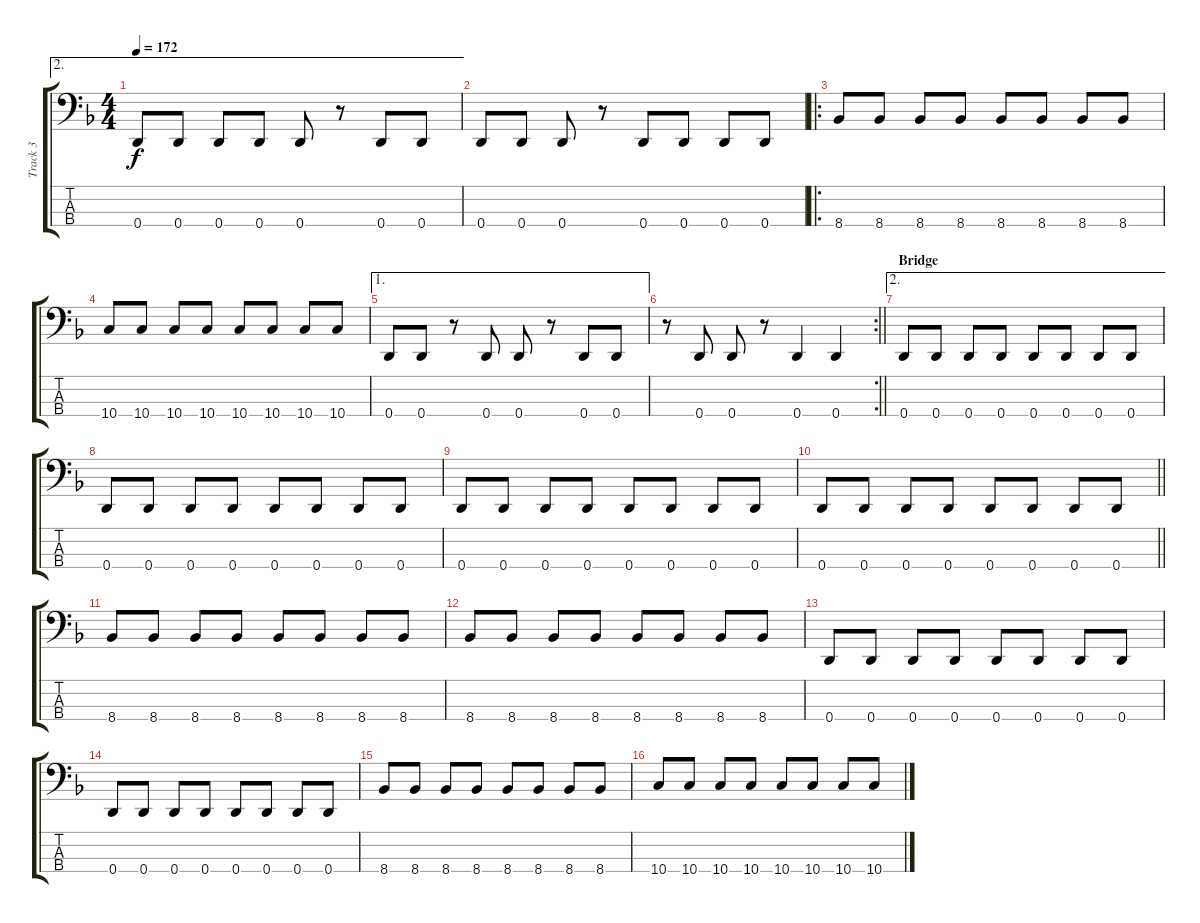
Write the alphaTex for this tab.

\track ("Track 3" "Track 3") {instrument electricbassfinger}
\staff {score tabs}
\tuning (G2 D2 A1 D1) {hide}
\ae 2
\ts (4 4)
\tempo 172
\clef f4
\ks f
0.4.8{dy f} 0.4.8 0.4.8 0.4.8 0.4.8 r.8 0.4.8 0.4.8 |
0.4.8 0.4.8 0.4.8 r.8 0.4.8 0.4.8 0.4.8 0.4.8 |
\ro
8.4.8 8.4.8 8.4.8 8.4.8 8.4.8 8.4.8 8.4.8 8.4.8 |
10.4.8 10.4.8 10.4.8 10.4.8 10.4.8 10.4.8 10.4.8 10.4.8 |
\ae 1
0.4.8 0.4.8 r.8 0.4.8 0.4.8 r.8 0.4.8 0.4.8 |
\rc 2
\barLineRight lightlight
r.8 0.4.8 0.4.8 r.8 0.4.4 0.4.4 |
\ae 2
\section ("" "Bridge")
0.4.8 0.4.8 0.4.8 0.4.8 0.4.8 0.4.8 0.4.8 0.4.8 |
0.4.8 0.4.8 0.4.8 0.4.8 0.4.8 0.4.8 0.4.8 0.4.8 |
0.4.8 0.4.8 0.4.8 0.4.8 0.4.8 0.4.8 0.4.8 0.4.8 |
\barLineRight lightlight
0.4.8 0.4.8 0.4.8 0.4.8 0.4.8 0.4.8 0.4.8 0.4.8 |
8.4.8 8.4.8 8.4.8 8.4.8 8.4.8 8.4.8 8.4.8 8.4.8 |
8.4.8 8.4.8 8.4.8 8.4.8 8.4.8 8.4.8 8.4.8 8.4.8 |
0.4.8 0.4.8 0.4.8 0.4.8 0.4.8 0.4.8 0.4.8 0.4.8 |
0.4.8 0.4.8 0.4.8 0.4.8 0.4.8 0.4.8 0.4.8 0.4.8 |
8.4.8 8.4.8 8.4.8 8.4.8 8.4.8 8.4.8 8.4.8 8.4.8 |
10.4.8 10.4.8 10.4.8 10.4.8 10.4.8 10.4.8 10.4.8 10.4.8
